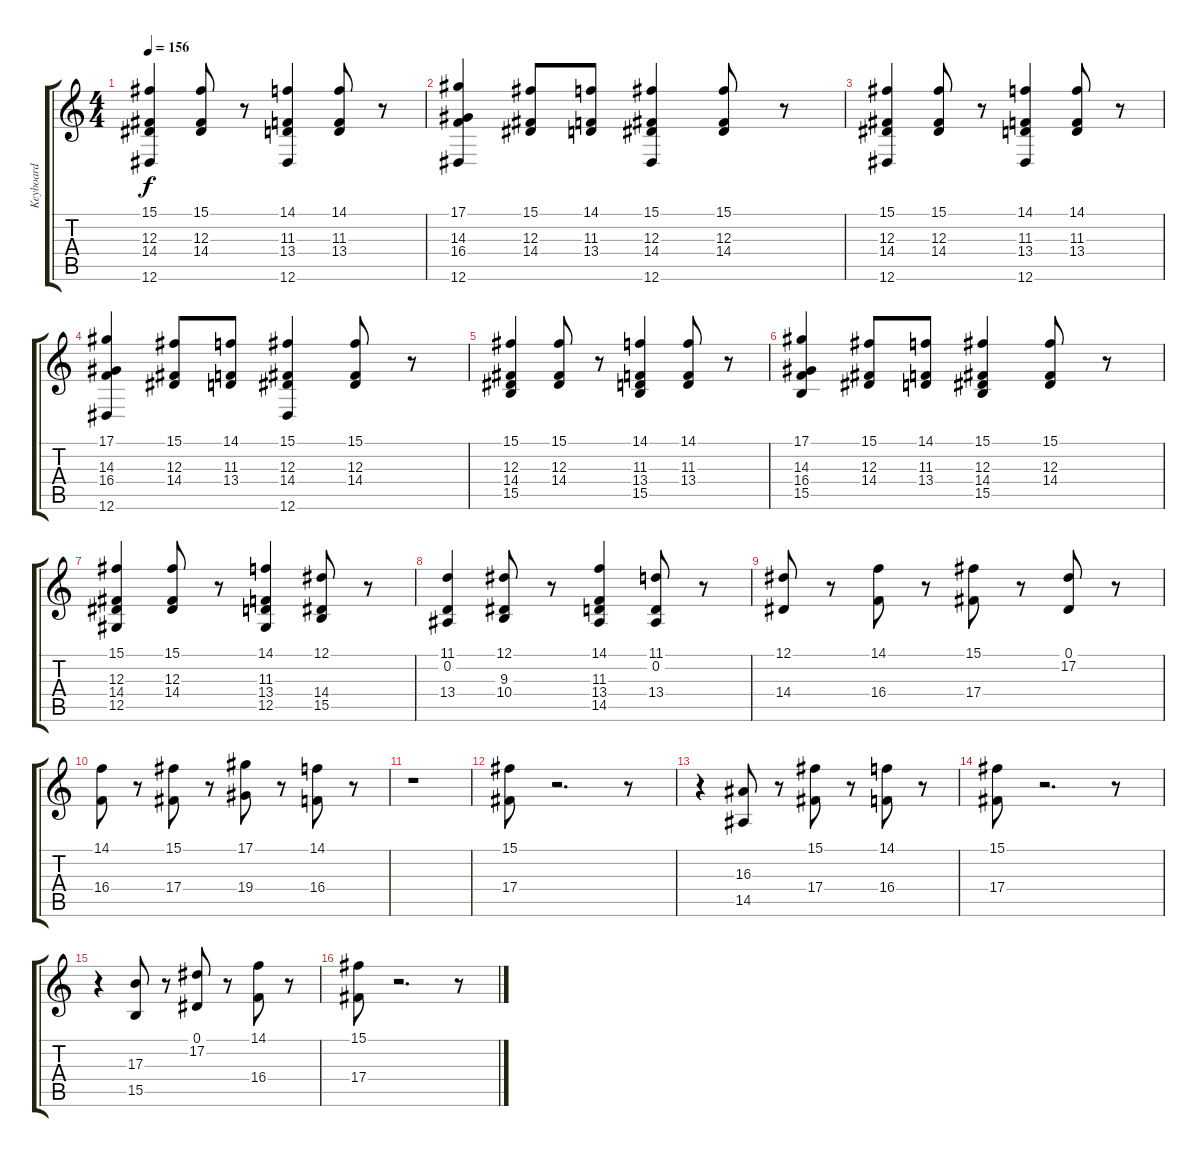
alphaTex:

\track ("Keyboard " "Keyboard ") {instrument stringensemble1}
\staff {score tabs}
\tuning (Eb4 Bb3 Gb3 Db3 Ab2 Eb2) {hide}
\ts (4 4)
\tempo 156
\clef g2
\ks c
(15.1 12.3 14.4 12.6).4{dy f} (15.1 12.3 14.4).8 r.8 (14.1 11.3 13.4 12.6).4 (14.1 11.3 13.4).8 r.8 |
(17.1 14.3 16.4 12.6).4 (15.1 12.3 14.4).8 (14.1 11.3 13.4).8 (15.1 12.3 14.4 12.6).4 (15.1 12.3 14.4).8 r.8 |
(15.1 12.3 14.4 12.6).4 (15.1 12.3 14.4).8 r.8 (14.1 11.3 13.4 12.6).4 (14.1 11.3 13.4).8 r.8 |
(17.1 14.3 16.4 12.6).4 (15.1 12.3 14.4).8 (14.1 11.3 13.4).8 (15.1 12.3 14.4 12.6).4 (15.1 12.3 14.4).8 r.8 |
(15.1 12.3 14.4 15.5).4 (15.1 12.3 14.4).8 r.8 (14.1 11.3 13.4 15.5).4 (14.1 11.3 13.4).8 r.8 |
(17.1 14.3 16.4 15.5).4 (15.1 12.3 14.4).8 (14.1 11.3 13.4).8 (15.1 12.3 14.4 15.5).4 (15.1 12.3 14.4).8 r.8 |
(15.1 12.3 14.4 12.5).4 (15.1 12.3 14.4).8 r.8 (14.1 11.3 13.4 12.5).4 (12.1 14.4 15.5).8 r.8 |
(11.1 0.2 13.4).4 (12.1 9.3 10.4).8 r.8 (14.1 11.3 13.4 14.5).4 (11.1 0.2 13.4).8 r.8 |
(12.1 14.4).8 r.8 (14.1 16.4).8 r.8 (15.1 17.4).8 r.8 (0.1 17.2).8 r.8 |
(14.1 16.4).8 r.8 (15.1 17.4).8 r.8 (17.1 19.4).8 r.8 (14.1 16.4).8 r.8 |
r.1 |
(15.1 17.4).8{volume 9} r.2{d} r.8 |
r.4 (16.3 14.5).8 r.8 (15.1 17.4).8 r.8 (14.1 16.4).8 r.8 |
(15.1 17.4).8 r.2{d} r.8 |
r.4 (17.3 15.5).8 r.8 (0.1 17.2).8 r.8 (14.1 16.4).8 r.8 |
(15.1 17.4).8 r.2{d} r.8
